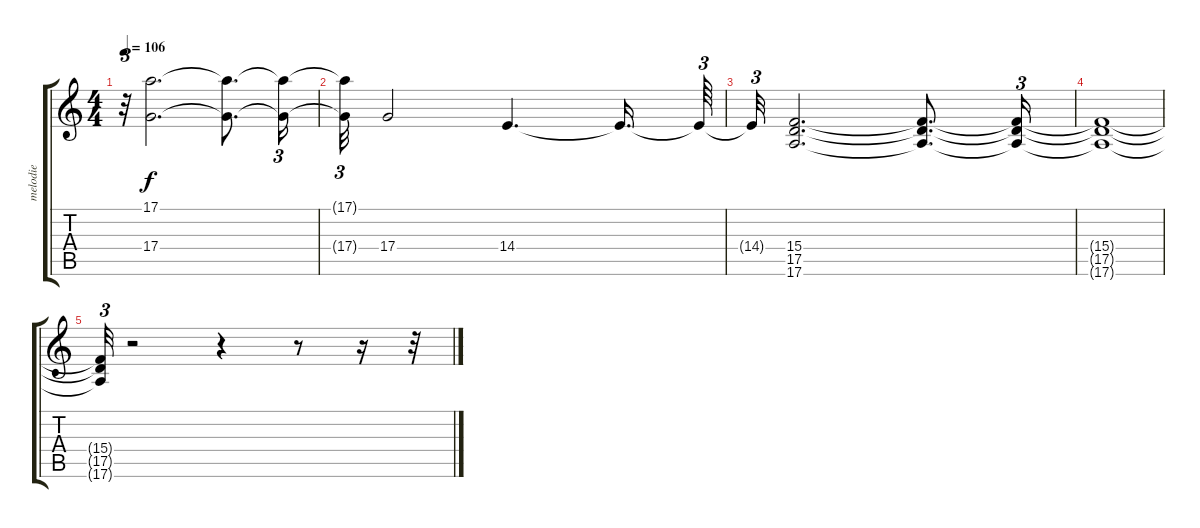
\track ("melodie" "melodie") {instrument synthstrings1}
\staff {score tabs}
\tuning (E4 B3 G3 D3 A2 E2) {hide}
\ts (4 4)
\tempo 106
\clef g2
\ks c
r.32{tu (3 2) dy f} (17.1 17.4).2{d} (17.1{t} 17.4{t}).8{d} (17.1{t} 17.4{t}).16{tu (3 2)} |
(17.1{t} 17.4{t}).32{tu (3 2)} 17.4.2 14.4.4{d} 14.4{t}.16{d} 14.4{t}.64{tu (3 2)} |
14.4{t}.32{tu (3 2)} (15.4 17.5 17.6).2{d} (15.4{t} 17.5{t} 17.6{t}).8{d} (15.4{t} 17.5{t} 17.6{t}).16{tu (3 2)} |
(15.4{t} 17.5{t} 17.6{t}).1 |
(15.4{t} 17.5{t} 17.6{t}).32{tu (3 2)} r.2 r.4 r.8 r.16 r.32
